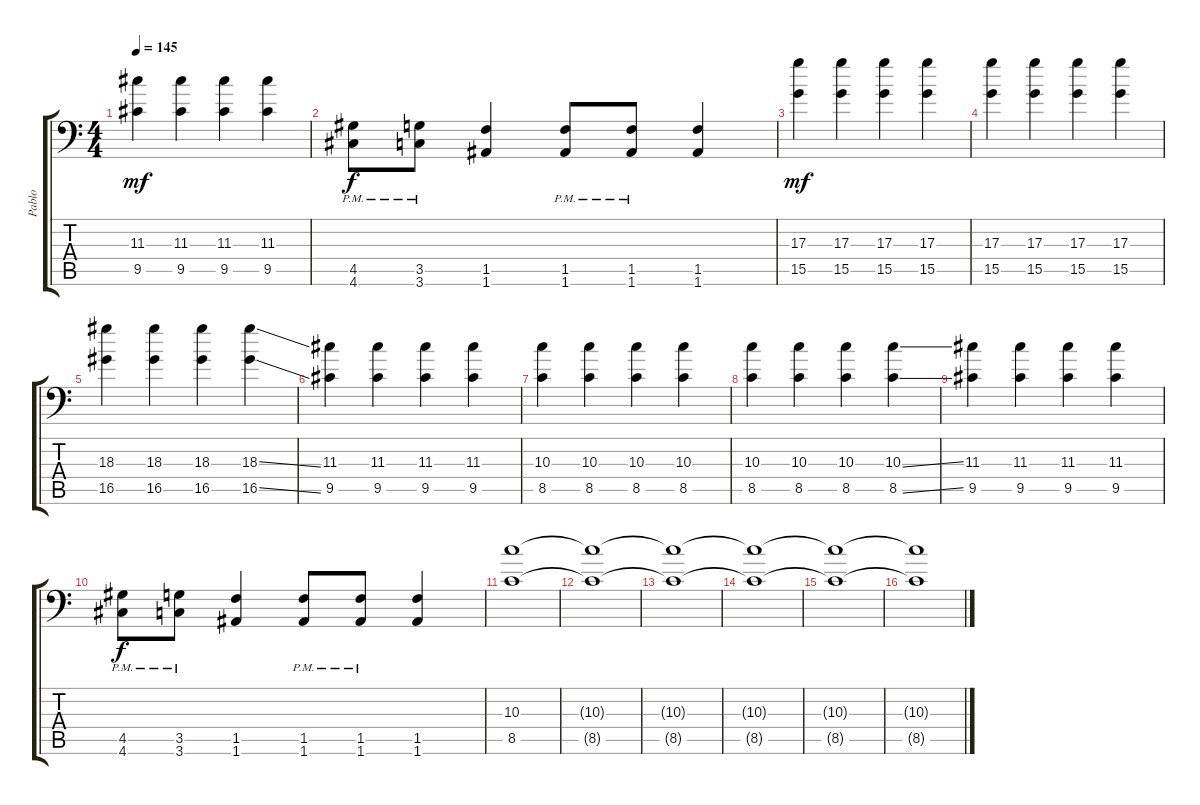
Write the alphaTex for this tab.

\track ("Pablo" "Pablo") {instrument distortionguitar}
\staff {score tabs}
\tuning (B3 Gb3 D3 A2 E2 A1) {hide}
\ts (4 4)
\tempo 145
\clef f4
\ks c
(11.3 9.5).4{dy mf} (11.3 9.5).4 (11.3 9.5).4 (11.3 9.5).4 |
(4.5{pm} 4.6{pm}).8{dy f} (3.5{pm} 3.6{pm}).8 (1.5 1.6).4 (1.5{pm} 1.6{pm}).8 (1.5{pm} 1.6{pm}).8 (1.5 1.6).4 |
(17.3 15.5).4{dy mf} (17.3 15.5).4 (17.3 15.5).4 (17.3 15.5).4 |
(17.3 15.5).4 (17.3 15.5).4 (17.3 15.5).4 (17.3 15.5).4 |
(18.3 16.5).4 (18.3 16.5).4 (18.3 16.5).4 (18.3{ss} 16.5{ss}).4 |
(11.3 9.5).4 (11.3 9.5).4 (11.3 9.5).4 (11.3 9.5).4 |
(10.3 8.5).4 (10.3 8.5).4 (10.3 8.5).4 (10.3 8.5).4 |
(10.3 8.5).4 (10.3 8.5).4 (10.3 8.5).4 (10.3{ss} 8.5{ss}).4 |
(11.3 9.5).4 (11.3 9.5).4 (11.3 9.5).4 (11.3 9.5).4 |
(4.5{pm} 4.6{pm}).8{dy f} (3.5{pm} 3.6{pm}).8 (1.5 1.6).4 (1.5{pm} 1.6{pm}).8 (1.5{pm} 1.6{pm}).8 (1.5 1.6).4 |
(10.3 8.5).1 |
(10.3{t} 8.5{t}).1 |
(10.3{t} 8.5{t}).1 |
(10.3{t} 8.5{t}).1 |
(10.3{t} 8.5{t}).1 |
(10.3{t} 8.5{t}).1
